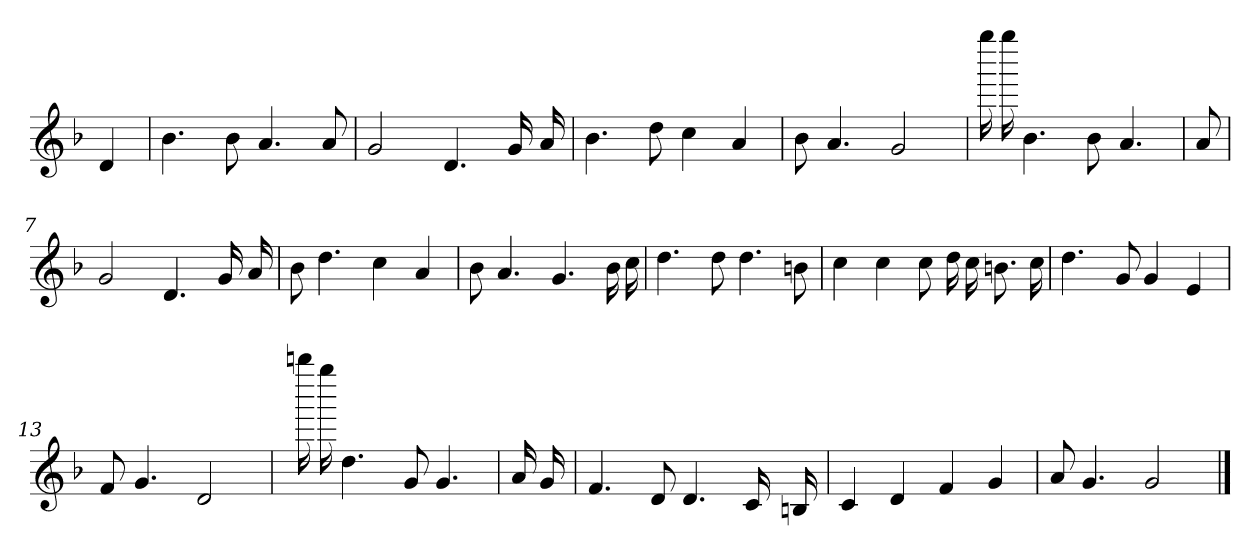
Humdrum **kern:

**kern
*part1
*staff1
*clefG2
*k[b-]
=
4d
=1
4.b-
8b-
4.a
8a
=2
2g
4.d
16g
16a
=3
4.b-
8dd
4cc
4a
=4
8b-
4.a
2g
=5
16gggg
16gggg
4.b-
8b-
4.a
=6y
8a
=7
2g
4.d
16g
16a
=8
8b-
4.dd
4cc
4a
=9
8b-
4.a
4.g
16b-
16cc
=10
4.dd
8dd
4.dd
8bn
=11
4cc
4cc
8cc
16dd
16cc
8.bn
16cc
=12
4.dd
8g
4g
4e
=13
8f
4.g
2d
=14
16bbbbn
16gggg
4.dd
8g
4.g
=15y
16a
16g
=16
4.f
8d
4.d
16c
16Bn
=17
4c
4d
4f
4g
=18
8a
4.g
2g
==
*-
